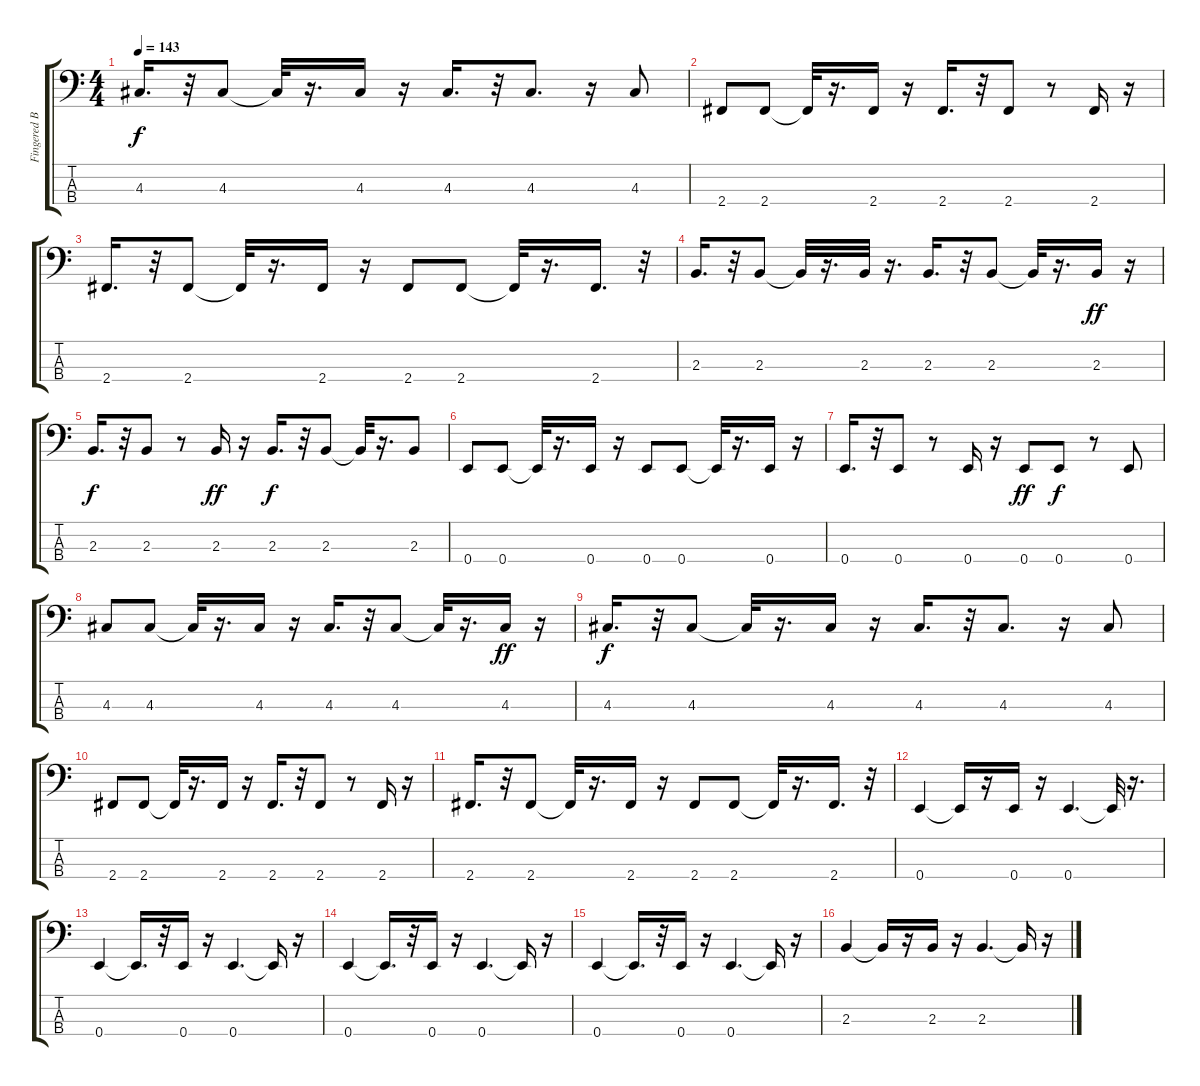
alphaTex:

\track ("Fingered Bass       " "Fingered B") {instrument electricbassfinger}
\staff {score tabs}
\tuning (G2 D2 A1 E1) {hide}
\ts (4 4)
\tempo 143
\clef f4
\ks c
4.3.16{d dy f} r.32 4.3.8 4.3{t}.32 r.16{d} 4.3.16 r.16 4.3.16{d} r.32 4.3.8{d} r.16 4.3.8 |
2.4.8 2.4.8 2.4{t}.32 r.16{d} 2.4.16 r.16 2.4.16{d} r.32 2.4.8 r.8 2.4.16 r.16 |
2.4.16{d} r.32 2.4.8 2.4{t}.32 r.16{d} 2.4.16 r.16 2.4.8 2.4.8 2.4{t}.32 r.16{d} 2.4.16{d} r.32 |
2.3.16{d} r.32 2.3.8 2.3{t}.32 r.16{d} 2.3.32 r.16{d} 2.3.16{d} r.32 2.3.8 2.3{t}.32 r.16{d} 2.3.16{dy ff} r.16 |
2.3.16{d dy f} r.32 2.3.8 r.8 2.3.16{dy ff} r.16 2.3.16{d dy f} r.32 2.3.8 2.3{t}.32 r.16{d} 2.3.8 |
0.4.8 0.4.8 0.4{t}.32 r.16{d} 0.4.16 r.16 0.4.8 0.4.8 0.4{t}.32 r.16{d} 0.4.16 r.16 |
0.4.16{d} r.32 0.4.8 r.8 0.4.16 r.16 0.4.8{dy ff} 0.4.8{dy f} r.8 0.4.8 |
4.3.8 4.3.8 4.3{t}.32 r.16{d} 4.3.16 r.16 4.3.16{d} r.32 4.3.8 4.3{t}.32 r.16{d} 4.3.16{dy ff} r.16 |
4.3.16{d dy f} r.32 4.3.8 4.3{t}.32 r.16{d} 4.3.16 r.16 4.3.16{d} r.32 4.3.8{d} r.16 4.3.8 |
2.4.8 2.4.8 2.4{t}.32 r.16{d} 2.4.16 r.16 2.4.16{d} r.32 2.4.8 r.8 2.4.16 r.16 |
2.4.16{d} r.32 2.4.8 2.4{t}.32 r.16{d} 2.4.16 r.16 2.4.8 2.4.8 2.4{t}.32 r.16{d} 2.4.16{d} r.32 |
0.4.4 0.4{t}.16 r.16 0.4.16 r.16 0.4.4{d} 0.4{t}.32 r.16{d} |
0.4.4 0.4{t}.16{d} r.32 0.4.16 r.16 0.4.4{d} 0.4{t}.16 r.16 |
0.4.4 0.4{t}.16{d} r.32 0.4.16 r.16 0.4.4{d} 0.4{t}.16 r.16 |
0.4.4 0.4{t}.16{d} r.32 0.4.16 r.16 0.4.4{d} 0.4{t}.16 r.16 |
2.3.4 2.3{t}.16 r.16 2.3.16 r.16 2.3.4{d} 2.3{t}.16 r.16
